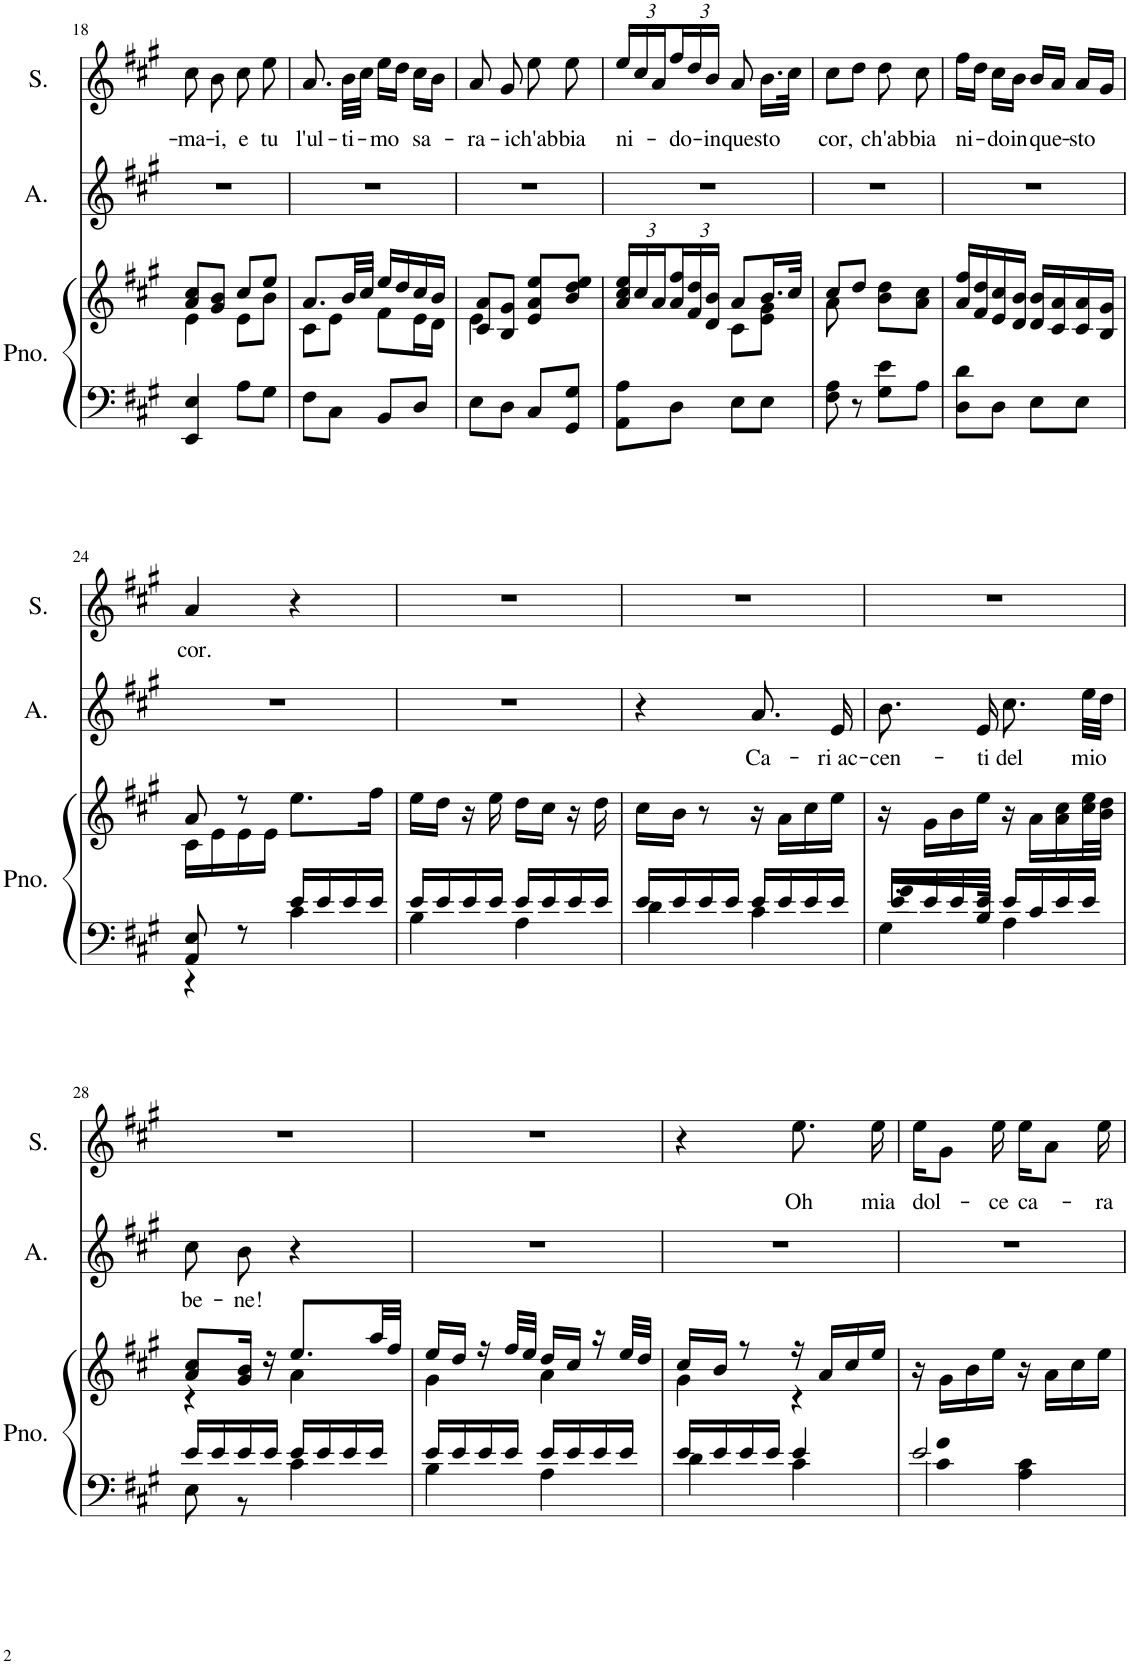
**kern	**kern	**kern	**text	**kern	**text
*part3	*part3	*part2	*part2	*part1	*part1
*staff4	*staff3	*staff2	*staff2	*staff1	*staff1
*I"Piano	*	*I"Annio	*	*I"Servilia	*
*I'Pno.	*	*I'A.	*	*I'S.	*
!!LO:PB:g=z
*clefF4	*clefG2	*clefG2	*	*clefG2	*
*	*	*Trd1c2	*	*	*
*k[f#c#g#]	*k[f#c#g#]	*k[f#c#g#]	*	*k[f#c#g#]	*
*M2/4	*M2/4	*M2/4	*	*M2/4	*
=18	=18	=18	=18	=18	=18
*	*^	*	*	*	*
!	!	!	!	!	!	!LO:LY:b
4EE/ 4E/	8a/ 8cc#/L	4e\	2r	.	8cc#\	-ma-
!	!	!	!	!	!	!LO:LY:b
.	8g#/ 8b/J	.	.	.	8b\	-i,
!	!	!	!	!	!	!LO:LY:b
8A\L	8cc#/L	8e\L	.	.	8cc#\	e
!	!	!	!	!	!	!LO:LY:b
8G#\J	8ee/J	8b\J	.	.	8ee\	tu
=19	=19	=19	=19	=19	=19	=19
!	!	!	!	!	!	!LO:LY:b
8F#\L	8.a/L	8c#\L	2r	.	8.a/	l'ul-
8C#\J	.	8e\J	.	.	.	.
!	!	!	!	!	!	!LO:LY:b
.	32b/LL	.	.	.	32b\LLL	-ti-
.	32cc#/JJJ	.	.	.	32cc#\JJJ	.
!	!	!	!	!	!	!LO:LY:b
8BB/L	16ee/LL	8f#\L	.	.	16ee\LL	-mo
.	16dd/	.	.	.	16dd\JJ	.
!	!	!	!	!	!	!LO:LY:b
8D/J	16cc#/	16e\L	.	.	16cc#\LL	sa-
.	16b/JJ	16d\JJ	.	.	16b\JJ	.
=20	=20	=20	=20	=20	=20	=20
!	!	!	!	!	!	!LO:LY:b
8E\L	8c#/ 8a/L	4e\	2r	.	8a/	-ra-
!	!	!	!	!	!	!LO:LY:b
8D\J	8B/ 8g#/J	.	.	.	8g#/	-i
!	!	!	!	!	!	!LO:LY:b
8C#/L	8e/ 8a/ 8ee/L	4ryy	.	.	8ee\	ch'ab-
!	!	!	!	!	!	!LO:LY:b
8GG#/ 8G#/J	8b/ 8dd/ 8ee/J	.	.	.	8ee\	-bia
=21	=21	=21	=21	=21	=21	=21
*	*Xbrackettup	*	*	*	*Xbrackettup	*
!	!	!	!	!	!	!LO:LY:b
8AA\ 8A\L	24a/ 24cc#/ 24ee/LL	4ryy	2r	.	24ee/LL	ni-
.	24cc#/	.	.	.	24cc#/	.
.	24a/	.	.	.	24a/	.
!	!	!	!	!	!	!LO:LY:b
8D\J	24a/ 24ff#/	.	.	.	24ff#/	-do-
.	24f#/ 24dd/	.	.	.	24dd/	.
!	!	!	!	!	!	!LO:LY:b
.	24d/ 24b/JJ	.	.	.	24b/JJ	-in
!	!	!	!	!	!	!LO:LY:b
8E\L	8a/L	8c#\L	.	.	8a/	que-
!	!	!	!	!	!	!LO:LY:b
8E\J	16.b/L	8e\ 8g#\J	.	.	16.b\LL	-sto
.	32cc#/JJk	.	.	.	32cc#\JJk	.
=22	=22	=22	=22	=22	=22	=22
!	!	!	!	!	!	!LO:LY:b
8F#\ 8A\	8cc#/L	8a\	2r	.	8cc#\L	cor,
8r	8dd/J	8ryy	.	.	8dd\J	.
!	!	!	!	!	!	!LO:LY:b
8G#\ 8e\L	8b\ 8dd\L	4ryy	.	.	8dd\	ch'ab-
!	!	!	!	!	!	!LO:LY:b
8A\J	8a\ 8cc#\J	.	.	.	8cc#\	-bia
*	*v	*v	*	*	*	*
=23	=23	=23	=23	=23	=23
!	!	!	!	!	!LO:LY:b
8D\ 8d\L	16a/ 16ff#/LL	2r	.	16ff#\LL	ni-
.	16f#/ 16dd/	.	.	16dd\JJ	.
!	!	!	!	!	!LO:LY:b
8D\J	16e/ 16cc#/	.	.	16cc#\LL	-do
!	!	!	!	!	!LO:LY:b
.	16d/ 16b/JJ	.	.	16b\JJ	in
!	!	!	!	!	!LO:LY:b
8E\L	16d/ 16b/LL	.	.	16b/LL	que-
.	16c#/ 16a/	.	.	16a/JJ	.
!	!	!	!	!	!LO:LY:b
8E\J	16c#/ 16a/	.	.	16a/LL	-sto
.	16B/ 16g#/JJ	.	.	16g#/JJ	.
!!LO:LB:g=z
=24	=24	=24	=24	=24	=24
*^	*^	*	*	*	*
!	!	!	!	!	!	!	!LO:LY:b
8AA/ 8E/	4r	8a/	16c#\LL	2r	.	4a/	cor.
.	.	.	16e\	.	.	.	.
8r	.	8r	16e\	.	.	.	.
.	.	.	16e\JJ	.	.	.	.
16e/LL	4c#\	8.ee\L	4ryy	.	.	4r	.
16e/	.	.	.	.	.	.	.
16e/	.	.	.	.	.	.	.
16e/JJ	.	16ff#\Jk	.	.	.	.	.
*	*	*v	*v	*	*	*	*
=25	=25	=25	=25	=25	=25	=25
16e/LL	4B\	16ee\LL	2r	.	2r	.
16e/	.	16dd\JJ	.	.	.	.
16e/	.	16r	.	.	.	.
16e/JJ	.	16ee\	.	.	.	.
16e/LL	4A\	16dd\LL	.	.	.	.
16e/	.	16cc#\JJ	.	.	.	.
16e/	.	16r	.	.	.	.
16e/JJ	.	16dd\	.	.	.	.
=26	=26	=26	=26	=26	=26	=26
16e/LL	4d\	16cc#\LL	4r	.	2r	.
16e/	.	16b\JJ	.	.	.	.
16e/	.	8r	.	.	.	.
16e/JJ	.	.	.	.	.	.
!	!	!	!	!LO:LY:b	!	!
16e/LL	4c#\	16r	8.a/	Ca-	.	.
16e/	.	16a\LL	.	.	.	.
16e/	.	16cc#\	.	.	.	.
!	!	!	!	!LO:LY:b	!	!
16e/JJ	.	16ee\JJ	16e/	-ri ac-	.	.
=27	=27	=27	=27	=27	=27	=27
*	*^	*	*	*	*	*
!	!	!	!	!	!LO:LY:b	!	!
16e/LL	4G#\	8.d/L	16r	8.b\	-cen-	2r	.
16e/	.	.	16g#\LL	.	.	.	.
16e/	.	.	16b\	.	.	.	.
!	!	!	!	!	!LO:LY:b	!	!
16e/JJ	.	16B/Jk	16ee\JJ	16e/	-ti	.	.
!	!	!	!	!	!LO:LY:b	!	!
16e/LL	4A\	4ryy	16r	8.cc#\	del	.	.
16c#/	.	.	16a\LL	.	.	.	.
16e/	.	.	16a\ 16cc#\	.	.	.	.
!	!	!	!	!	!LO:LY:b	!	!
16e/JJ	.	.	32cc#\ 32ee\L	32ee\LLL	mio	.	.
.	.	.	32b\ 32dd\JJJ	32dd\JJJ	.	.	.
*	*v	*v	*	*	*	*	*
!!LO:LB:g=z
=28	=28	=28	=28	=28	=28	=28
*	*	*^	*	*	*	*
!	!	!	!	!	!LO:LY:b	!	!
16e/LL	8E\	8a/ 8cc#/L	4r	8cc#\	be-	2r	.
16e/	.	.	.	.	.	.	.
!	!	!	!	!	!LO:LY:b	!	!
16e/	8r	16g#/ 16b/Jk	.	8b\	-ne!	.	.
16e/JJ	.	16r	.	.	.	.	.
16e/LL	4c#\	8.ee/L	4a\	4r	.	.	.
16e/	.	.	.	.	.	.	.
16e/	.	.	.	.	.	.	.
16e/JJ	.	32aa/LL	.	.	.	.	.
.	.	32ff#/JJJ	.	.	.	.	.
=29	=29	=29	=29	=29	=29	=29	=29
16e/LL	4B\	16ee/LL	4g#\	2r	.	2r	.
16e/	.	16dd/JJ	.	.	.	.	.
16e/	.	16r	.	.	.	.	.
16e/JJ	.	32ff#/LLL	.	.	.	.	.
.	.	32ee/JJJ	.	.	.	.	.
16e/LL	4A\	16dd/LL	4a\	.	.	.	.
16e/	.	16cc#/JJ	.	.	.	.	.
16e/	.	16r	.	.	.	.	.
16e/JJ	.	32ee/LLL	.	.	.	.	.
.	.	32dd/JJJ	.	.	.	.	.
=30	=30	=30	=30	=30	=30	=30	=30
16e/LL	4d\	16cc#/LL	4g#\	2r	.	4r	.
16e/	.	16b/JJ	.	.	.	.	.
16e/	.	8r	.	.	.	.	.
16e/JJ	.	.	.	.	.	.	.
!	!	!	!	!	!	!	!LO:LY:b
4e/	4c#\	16r	4r	.	.	8.ee\	Oh
.	.	16a/LL	.	.	.	.	.
.	.	16cc#/	.	.	.	.	.
!	!	!	!	!	!	!	!LO:LY:b
.	.	16ee/JJ	.	.	.	16ee\	mia
*	*	*v	*v	*	*	*	*
=31	=31	=31	=31	=31	=31	=31
!	!	!	!	!	!	!LO:LY:b
2e/	4B\ 4d\	16r	2r	.	16ee\KL	dol-
.	.	16g#\LL	.	.	8g#\J	.
.	.	16b\	.	.	.	.
!	!	!	!	!	!	!LO:LY:b
.	.	16ee\JJ	.	.	16ee\	-ce
!	!	!	!	!	!	!LO:LY:b
.	4A\ 4c#\	16r	.	.	16ee\KL	ca-
.	.	16a\LL	.	.	8a\J	.
.	.	16cc#\	.	.	.	.
!	!	!	!	!	!	!LO:LY:b
.	.	16ee\JJ	.	.	16ee\	-ra
*v	*v	*	*	*	*	*
=	=	=	=	=	=
*-	*-	*-	*-	*-	*-
